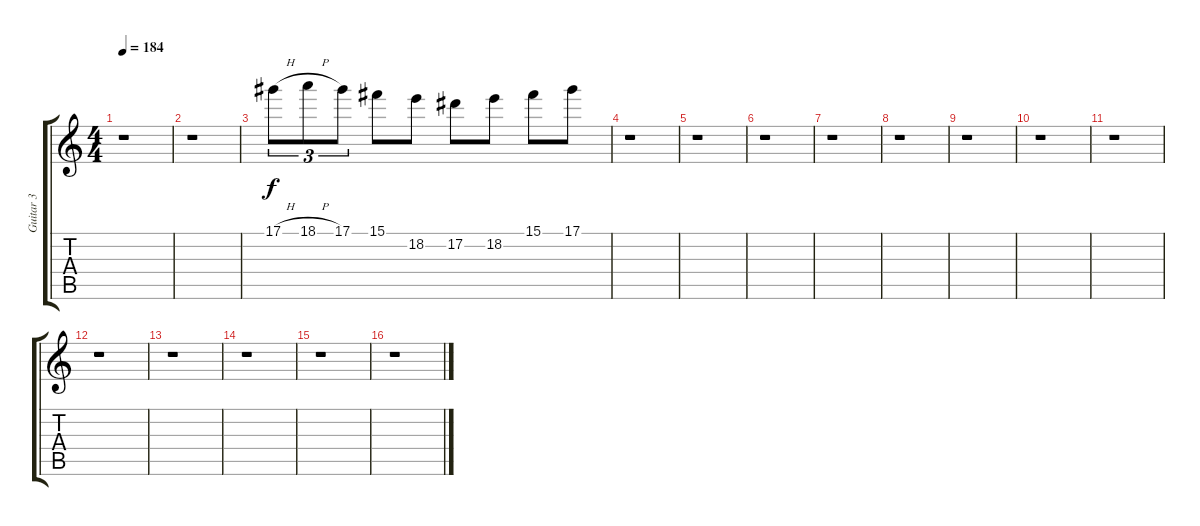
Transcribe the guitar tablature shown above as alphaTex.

\track ("Guitar 3" "Guitar 3") {instrument distortionguitar}
\staff {score tabs}
\tuning (Eb4 Bb3 Gb3 Db3 Ab2 Db2) {hide}
\ts (4 4)
\tempo 184
\clef g2
\ks c
r.1{dy f} |
r.1 |
17.1{h}.8{tu (3 2)} 18.1{h}.8{tu (3 2)} 17.1.8{tu (3 2)} 15.1.8 18.2.8 17.2.8 18.2.8 15.1.8 17.1.8 |
r.1 |
r.1 |
r.1 |
r.1 |
r.1 |
r.1 |
r.1 |
r.1 |
r.1 |
r.1 |
r.1 |
r.1 |
r.1
